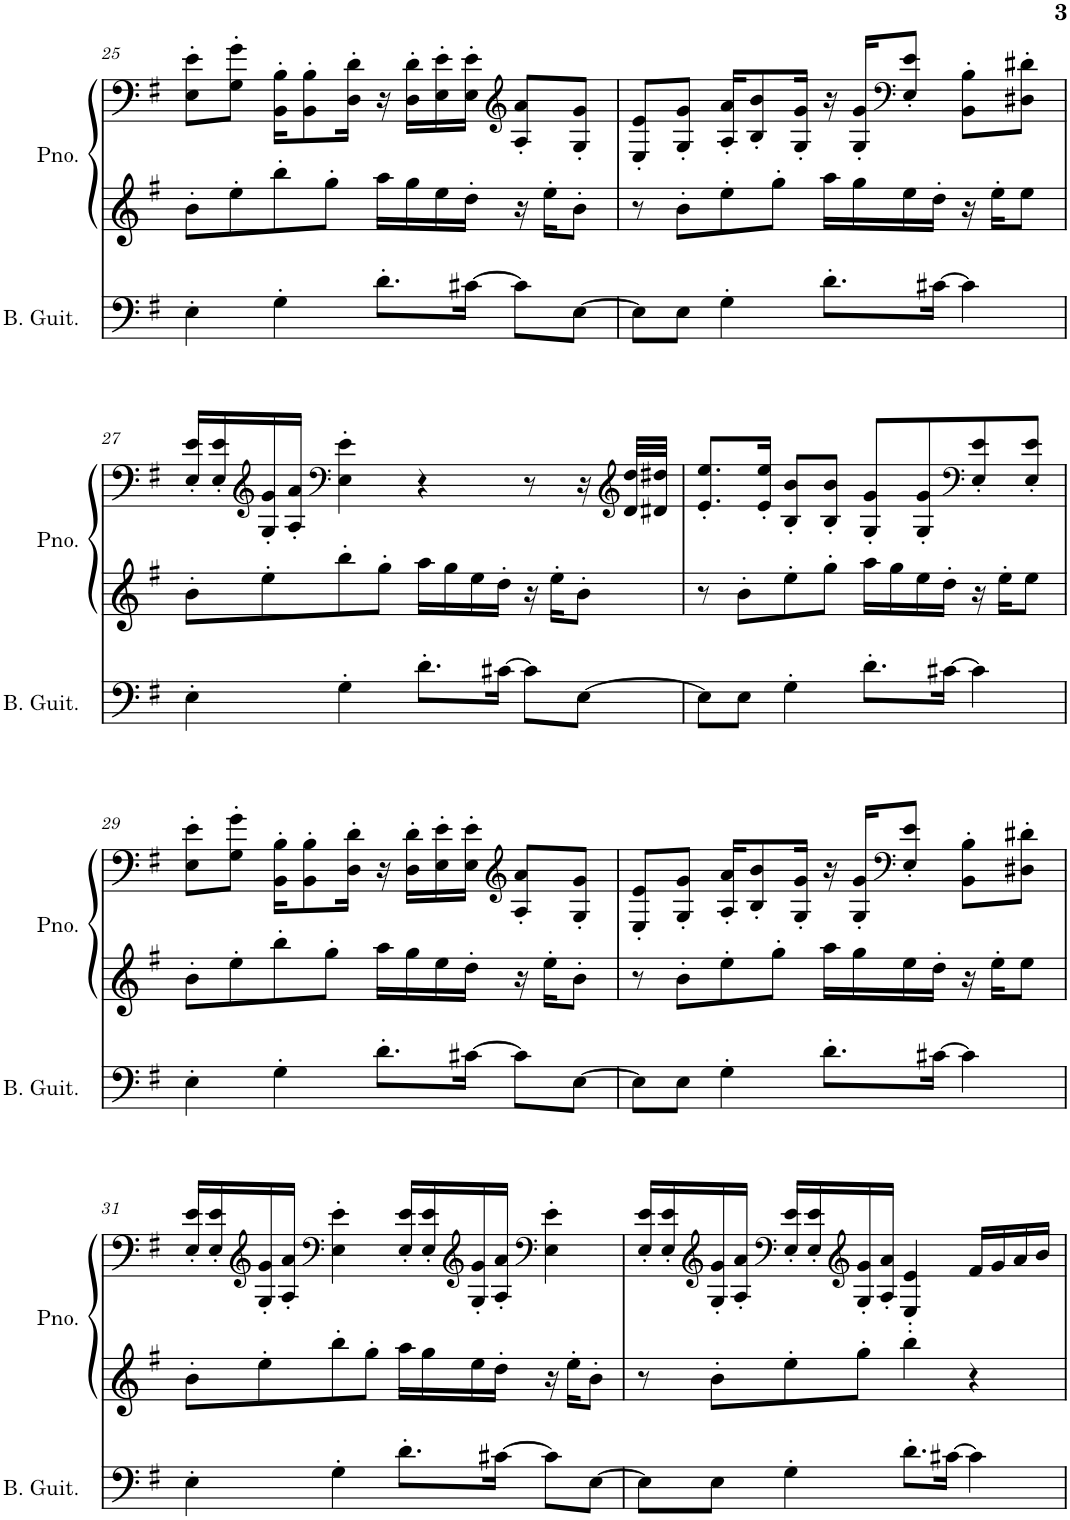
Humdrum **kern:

**kern	**kern	**kern
*part2	*part1	*part1
*staff3	*staff2	*staff1
*I"Bass Guitar, Bass Guitar	*I"Piano, Piano	*
*I'B. Guit.	*I'Pno.	*
!!LO:PB:g=z
*clefF4	*clefG2	*clefF4
*Trd7c12	*	*
*k[f#]	*k[f#]	*k[f#]
*M4/4	*M4/4	*M4/4
=25	=25	=25
4E'\	8b'\L	8E\' 8e\'L
.	8ee'\	8G\' 8g\'J
4G'\	8bb'\	16BB\' 16B\'KL
.	.	8BB\' 8B\'
.	8gg'\J	.
.	.	16D\' 16d\'Jk
8.d'\L	16aa\LL	16r
.	16gg\	16D\' 16d\'LL
.	16ee\	16E\' 16e\'
[16c#X\Jk	16dd'\JJ	16E\' 16e\'JJ
*	*	*clefG2
8c#\L]	16r	8A/' 8a/'L
.	16ee'\KL	.
[8E\J	8b'\J	8G/' 8g/'J
=26	=26	=26
8E\L]	8r	8E/' 8e/'L
8E\J	8b'\L	8G/' 8g/'J
4G'\	8ee'\	16A/' 16a/'KL
.	.	8B/' 8b/'
.	8gg'\J	.
.	.	16G/' 16g/'Jk
8.d'\L	16aa\LL	16r
.	16gg\	16G/' 16g/'KL
*	*	*clefF4
.	16ee\	8E/' 8e/'J
[16c#X\Jk	16dd'\JJ	.
4c#\]	16r	8BB\' 8B\'L
.	16ee'\KL	.
.	8ee\J	8D#X\' 8d#X\'J
!!LO:LB:g=z
=27	=27	=27
4E'\	8b'\L	16E/' 16e/'LL
.	.	16E/' 16e/'
*	*	*clefG2
.	8ee'\	16G/' 16g/'
.	.	16A/' 16a/'JJ
*	*	*clefF4
4G'\	8bb'\	4E\' 4e\'
.	8gg'\J	.
8.d'\L	16aa\LL	4r
.	16gg\	.
.	16ee\	.
[16c#X\Jk	16dd'\JJ	.
8c#\L]	16r	8r
.	16ee'\KL	.
[8E\J	8b'\J	16r
*	*	*clefG2
.	.	32d/ 32dd/LLL
.	.	32d#X/ 32dd#X/JJJ
=28	=28	=28
8E\L]	8r	8.e/' 8.ee/'L
8E\J	8b'\L	.
.	.	16e/' 16ee/'Jk
4G'\	8ee'\	8B/' 8b/'L
.	8gg'\J	8B/' 8b/'J
8.d'\L	16aa\LL	8G/' 8g/'L
.	16gg\	.
.	16ee\	8G/' 8g/'
[16c#X\Jk	16dd'\JJ	.
*	*	*clefF4
4c#\]	16r	8E/' 8e/'
.	16ee'\KL	.
.	8ee\J	8E/' 8e/'J
!!LO:LB:g=z
=29	=29	=29
4E'\	8b'\L	8E\' 8e\'L
.	8ee'\	8G\' 8g\'J
4G'\	8bb'\	16BB\' 16B\'KL
.	.	8BB\' 8B\'
.	8gg'\J	.
.	.	16D\' 16d\'Jk
8.d'\L	16aa\LL	16r
.	16gg\	16D\' 16d\'LL
.	16ee\	16E\' 16e\'
[16c#X\Jk	16dd'\JJ	16E\' 16e\'JJ
*	*	*clefG2
8c#\L]	16r	8A/' 8a/'L
.	16ee'\KL	.
[8E\J	8b'\J	8G/' 8g/'J
=30	=30	=30
8E\L]	8r	8E/' 8e/'L
8E\J	8b'\L	8G/' 8g/'J
4G'\	8ee'\	16A/' 16a/'KL
.	.	8B/' 8b/'
.	8gg'\J	.
.	.	16G/' 16g/'Jk
8.d'\L	16aa\LL	16r
.	16gg\	16G/' 16g/'KL
*	*	*clefF4
.	16ee\	8E/' 8e/'J
[16c#X\Jk	16dd'\JJ	.
4c#\]	16r	8BB\' 8B\'L
.	16ee'\KL	.
.	8ee\J	8D#X\' 8d#X\'J
!!LO:LB:g=z
=31	=31	=31
4E'\	8b'\L	16E/' 16e/'LL
.	.	16E/' 16e/'
*	*	*clefG2
.	8ee'\	16G/' 16g/'
.	.	16A/' 16a/'JJ
*	*	*clefF4
4G'\	8bb'\	4E\' 4e\'
.	8gg'\J	.
8.d'\L	16aa\LL	16E/' 16e/'LL
.	16gg\	16E/' 16e/'
*	*	*clefG2
.	16ee\	16G/' 16g/'
[16c#X\Jk	16dd'\JJ	16A/' 16a/'JJ
*	*	*clefF4
8c#\L]	16r	4E\' 4e\'
.	16ee'\KL	.
[8E\J	8b'\J	.
=32	=32	=32
8E\L]	8r	16E/' 16e/'LL
.	.	16E/' 16e/'
*	*	*clefG2
8E\J	8b'\L	16G/' 16g/'
.	.	16A/' 16a/'JJ
*	*	*clefF4
4G'\	8ee'\	16E/' 16e/'LL
.	.	16E/' 16e/'
*	*	*clefG2
.	8gg'\J	16G/' 16g/'
.	.	16A/' 16a/'JJ
8.d'\L	4bb'\	4E/' 4e/'
[16c#X\Jk	.	.
4c#\]	4r	16f#/LL
.	.	16g/
.	.	16a/
.	.	16b/JJ
=	=	=
*-	*-	*-
